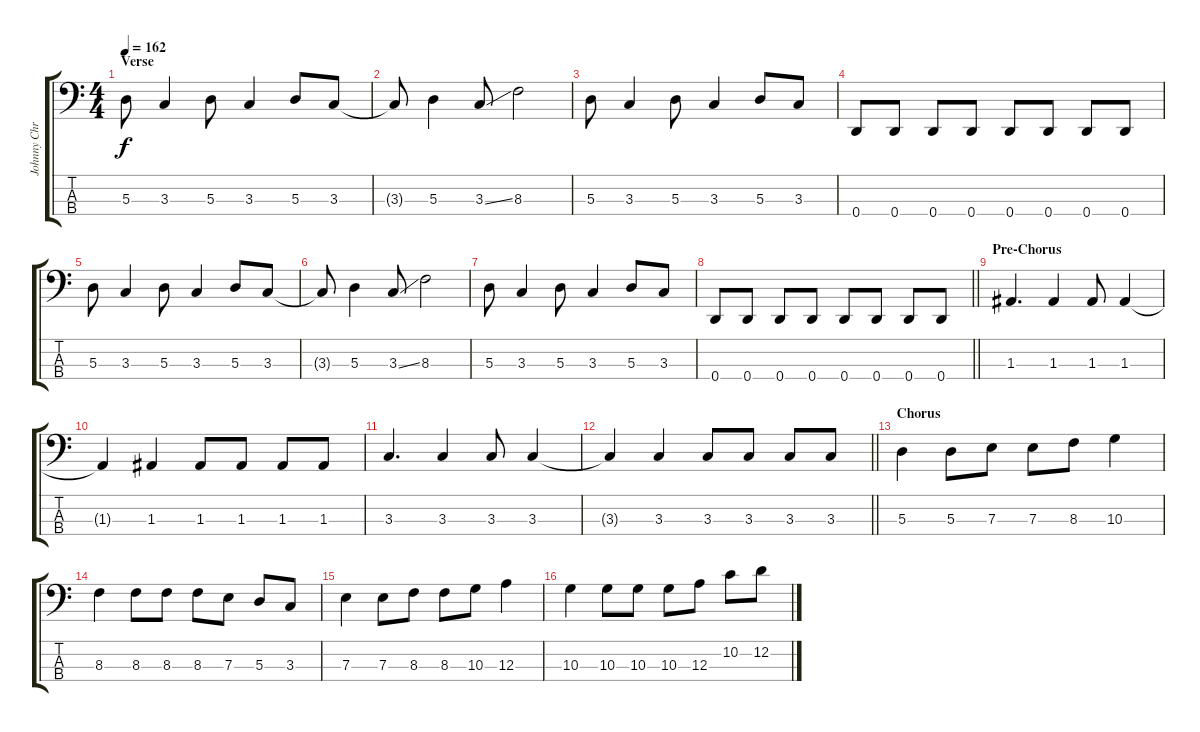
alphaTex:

\track ("Johnny Christ" "Johnny Chr") {instrument electricbassfinger}
\staff {score tabs}
\tuning (G2 D2 A1 D1) {hide}
\ts (4 4)
\section ("" "Verse")
\tempo 162
\clef f4
\ks c
5.3.8{dy f} 3.3.4 5.3.8 3.3.4 5.3.8 3.3.8 |
3.3{t}.8 5.3.4 3.3{ss}.8 8.3.2 |
5.3.8 3.3.4 5.3.8 3.3.4 5.3.8 3.3.8 |
0.4.8 0.4.8 0.4.8 0.4.8 0.4.8 0.4.8 0.4.8 0.4.8 |
5.3.8 3.3.4 5.3.8 3.3.4 5.3.8 3.3.8 |
3.3{t}.8 5.3.4 3.3{ss}.8 8.3.2 |
5.3.8 3.3.4 5.3.8 3.3.4 5.3.8 3.3.8 |
\barLineRight lightlight
0.4.8 0.4.8 0.4.8 0.4.8 0.4.8 0.4.8 0.4.8 0.4.8 |
\section ("" "Pre-Chorus")
1.3.4{d} 1.3.4 1.3.8 1.3.4 |
1.3{t}.4 1.3.4 1.3.8 1.3.8 1.3.8 1.3.8 |
3.3.4{d} 3.3.4 3.3.8 3.3.4 |
\barLineRight lightlight
3.3{t}.4 3.3.4 3.3.8 3.3.8 3.3.8 3.3.8 |
\section ("" "Chorus")
5.3.4 5.3.8 7.3.8 7.3.8 8.3.8 10.3.4 |
8.3.4 8.3.8 8.3.8 8.3.8 7.3.8 5.3.8 3.3.8 |
7.3.4 7.3.8 8.3.8 8.3.8 10.3.8 12.3.4 |
10.3.4 10.3.8 10.3.8 10.3.8 12.3.8 10.2.8 12.2.8
